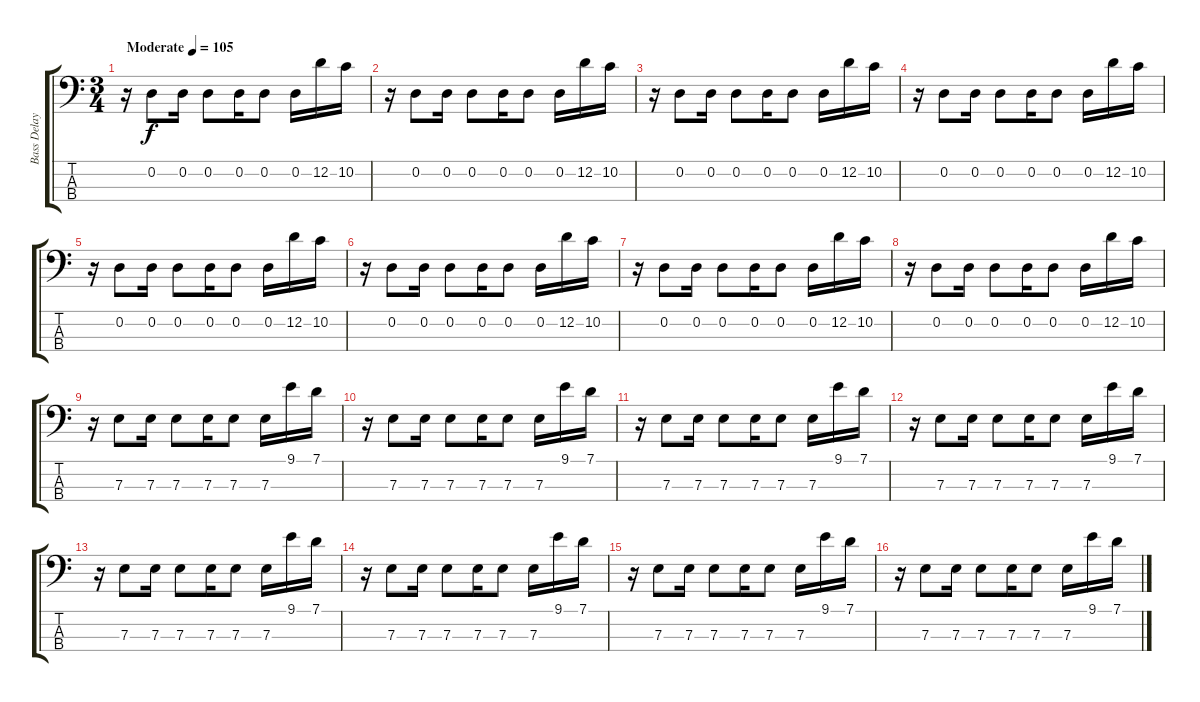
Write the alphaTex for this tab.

\track ("Bass Delay" "Bass Delay") {instrument synthbass2}
\staff {score tabs}
\tuning (G2 D2 A1 E1) {hide}
\ts (3 4)
\tempo (105 "Moderate")
\clef f4
\ks c
r.16{dy f instrument synthbass2} 0.2.8 0.2.16 0.2.8 0.2.16 0.2.8 0.2.16 12.2.16 10.2.16 |
r.16 0.2.8 0.2.16 0.2.8 0.2.16 0.2.8 0.2.16 12.2.16 10.2.16 |
r.16 0.2.8 0.2.16 0.2.8 0.2.16 0.2.8 0.2.16 12.2.16 10.2.16 |
r.16 0.2.8 0.2.16 0.2.8 0.2.16 0.2.8 0.2.16 12.2.16 10.2.16 |
r.16 0.2.8 0.2.16 0.2.8 0.2.16 0.2.8 0.2.16 12.2.16 10.2.16 |
r.16 0.2.8 0.2.16 0.2.8 0.2.16 0.2.8 0.2.16 12.2.16 10.2.16 |
r.16 0.2.8 0.2.16 0.2.8 0.2.16 0.2.8 0.2.16 12.2.16 10.2.16 |
r.16 0.2.8 0.2.16 0.2.8 0.2.16 0.2.8 0.2.16 12.2.16 10.2.16 |
r.16 7.3.8 7.3.16 7.3.8 7.3.16 7.3.8 7.3.16 9.1.16 7.1.16 |
r.16 7.3.8 7.3.16 7.3.8 7.3.16 7.3.8 7.3.16 9.1.16 7.1.16 |
r.16 7.3.8 7.3.16 7.3.8 7.3.16 7.3.8 7.3.16 9.1.16 7.1.16 |
r.16 7.3.8 7.3.16 7.3.8 7.3.16 7.3.8 7.3.16 9.1.16 7.1.16 |
r.16 7.3.8 7.3.16 7.3.8 7.3.16 7.3.8 7.3.16 9.1.16 7.1.16 |
r.16 7.3.8 7.3.16 7.3.8 7.3.16 7.3.8 7.3.16 9.1.16 7.1.16 |
r.16 7.3.8 7.3.16 7.3.8 7.3.16 7.3.8 7.3.16 9.1.16 7.1.16 |
r.16 7.3.8 7.3.16 7.3.8 7.3.16 7.3.8 7.3.16 9.1.16 7.1.16
